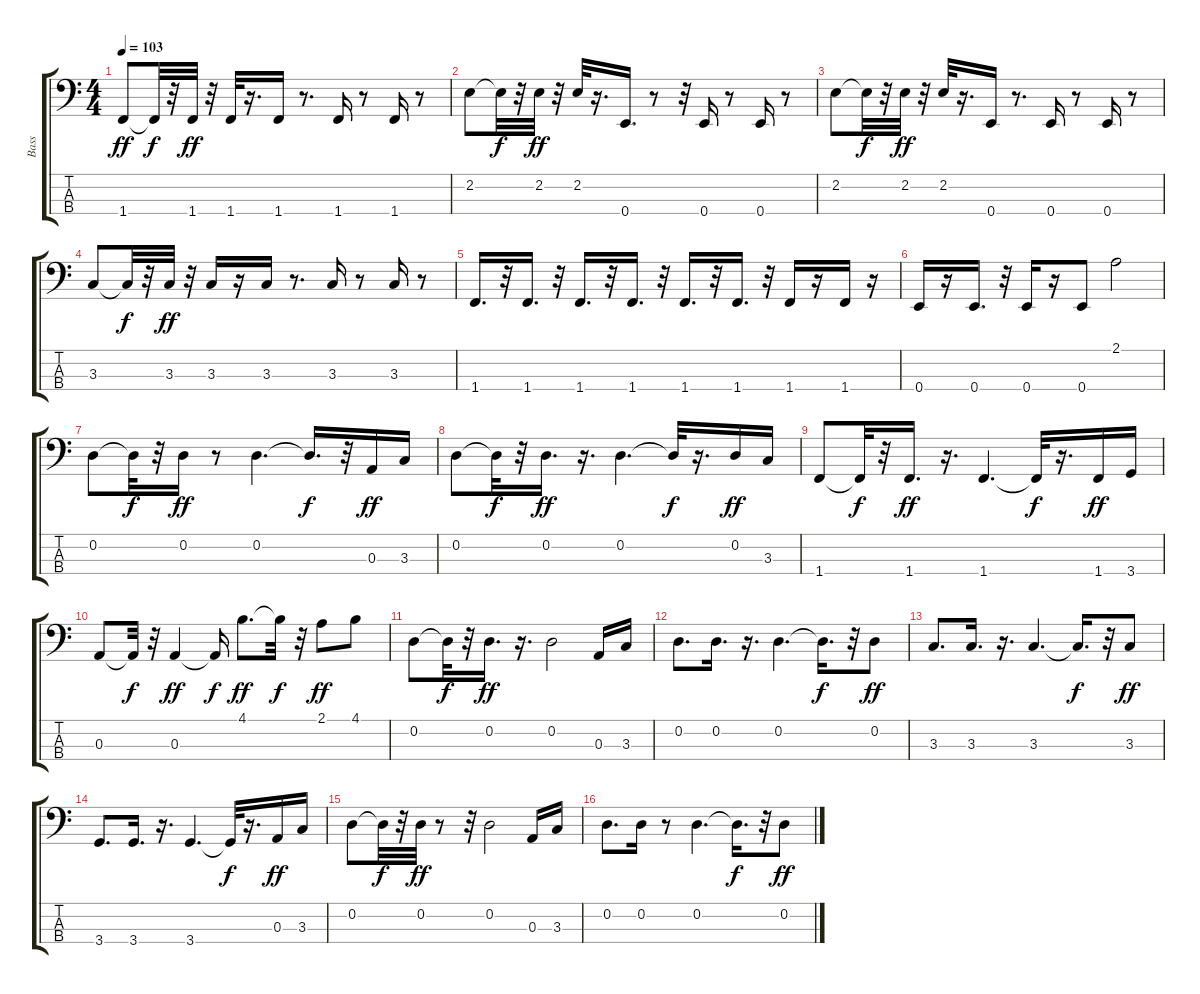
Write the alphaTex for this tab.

\track ("Bass" "Bass") {instrument electricbassfinger}
\staff {score tabs}
\tuning (G2 D2 A1 E1) {hide}
\ts (4 4)
\tempo 103
\clef f4
\ks c
1.4.8{dy ff} 1.4{t}.32{dy f} r.32 1.4.32{dy ff} r.32 1.4.32 r.16{d} 1.4.16 r.8{d} 1.4.16 r.8 1.4.16 r.8 |
2.2.8 2.2{t}.32{dy f} r.32 2.2.32{dy ff} r.32 2.2.32 r.16{d} 0.4.16{d} r.8 r.32 0.4.16 r.8 0.4.16 r.8 |
2.2.8 2.2{t}.32{dy f} r.32 2.2.32{dy ff} r.32 2.2.32 r.16{d} 0.4.16 r.8{d} 0.4.16 r.8 0.4.16 r.8 |
3.3.8 3.3{t}.32{dy f} r.32 3.3.32{dy ff} r.32 3.3.16 r.16 3.3.16 r.8{d} 3.3.16 r.8 3.3.16 r.8 |
1.4.16{d} r.32 1.4.16{d} r.32 1.4.16{d} r.32 1.4.16{d} r.32 1.4.16{d} r.32 1.4.16{d} r.32 1.4.16 r.16 1.4.16 r.16 |
0.4.16 r.16 0.4.16{d} r.32 0.4.16 r.16 0.4.8 2.1.2 |
0.2.8 0.2{t}.32{dy f} r.32 0.2.16{dy ff} r.8 0.2.4{d} 0.2{t}.16{d dy f} r.32 0.3.16{dy ff} 3.3.16 |
0.2.8 0.2{t}.32{dy f} r.32 0.2.16{d dy ff} r.16{d} 0.2.4{d} 0.2{t}.32{dy f} r.16{d} 0.2.16{dy ff} 3.3.16 |
1.4.8 1.4{t}.32{dy f} r.32 1.4.16{d dy ff} r.16{d} 1.4.4{d} 1.4{t}.32{dy f} r.16{d} 1.4.16{dy ff} 3.4.16 |
0.3.8 0.3{t}.32{dy f} r.32 0.3.4{dy ff} 0.3{t}.16{dy f} 4.1.8{d dy ff} 4.1{t}.32{dy f} r.32 2.1.8{dy ff} 4.1.8 |
0.2.8 0.2{t}.32{dy f} r.32 0.2.16{d dy ff} r.16{d} 0.2.2 0.3.16 3.3.16 |
0.2.8{d} 0.2.16{d} r.16{d} 0.2.4{d} 0.2{t}.16{d dy f} r.32 0.2.8{dy ff} |
3.3.8{d} 3.3.16{d} r.16{d} 3.3.4{d} 3.3{t}.16{d dy f} r.32 3.3.8{dy ff} |
3.4.8{d} 3.4.16{d} r.16{d} 3.4.4{d} 3.4{t}.32{dy f} r.16{d} 0.3.16{dy ff} 3.3.16 |
0.2.8 0.2{t}.32{dy f} r.32 0.2.32{dy ff} r.8 r.32 0.2.2 0.3.16 3.3.16 |
0.2.8{d} 0.2.16 r.8 0.2.4{d} 0.2{t}.16{d dy f} r.32 0.2.8{dy ff}
